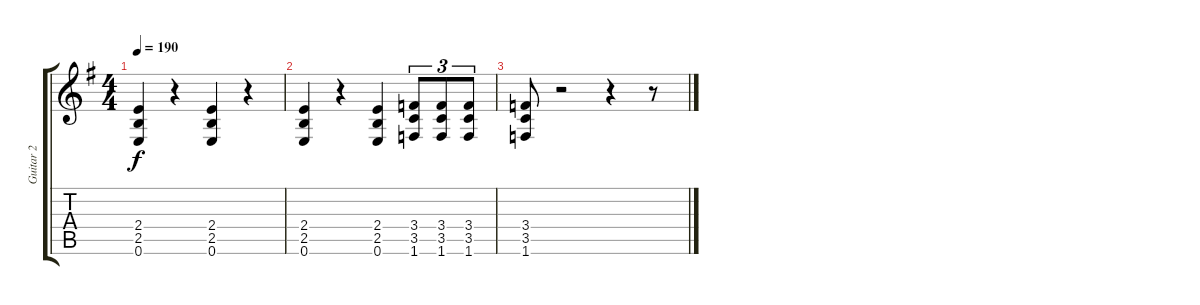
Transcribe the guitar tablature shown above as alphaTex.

\track ("Guitar 2" "Guitar 2") {instrument distortionguitar}
\staff {score tabs}
\tuning (E4 B3 G3 D3 A2 E2) {hide}
\ts (4 4)
\tempo 190
\clef g2
\ks eminor
(2.4 2.5 0.6).4{dy f} r.4 (2.4 2.5 0.6).4 r.4 |
(2.4 2.5 0.6).4 r.4 (2.4 2.5 0.6).4 (3.4 3.5 1.6).8{tu (3 2)} (3.4 3.5 1.6).8{tu (3 2)} (3.4 3.5 1.6).8{tu (3 2)} |
(3.4 3.5 1.6).8 r.2 r.4 r.8
